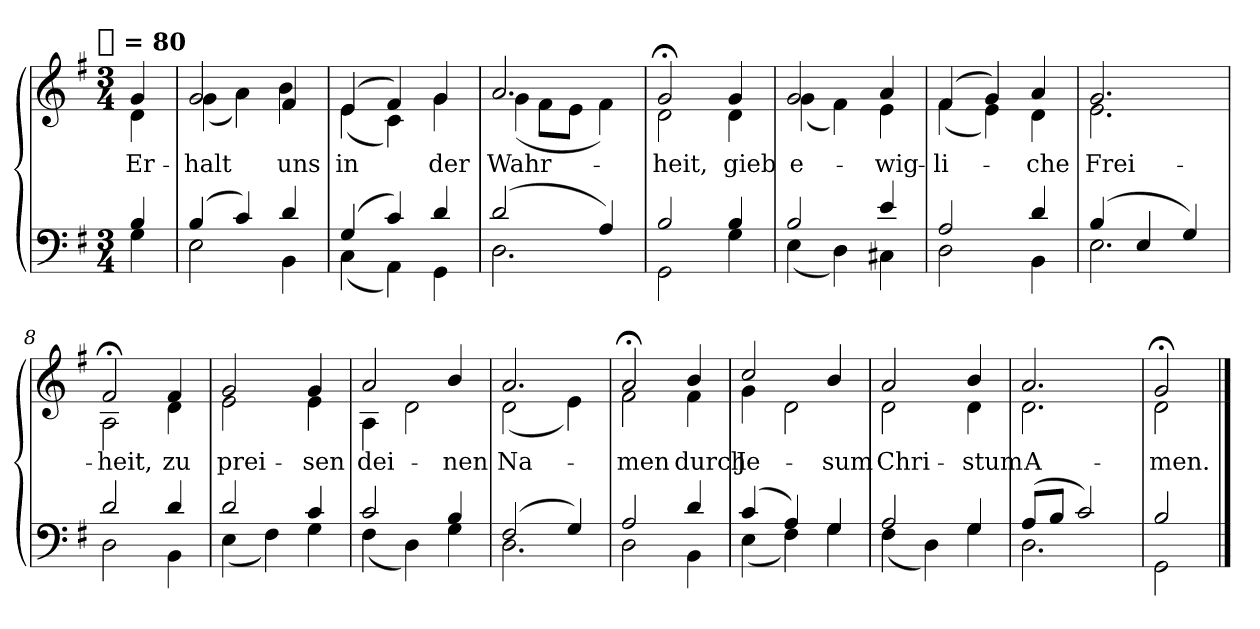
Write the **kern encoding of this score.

**kern	**kern	**text
*part1	*part1	*part1
*staff2	*staff1	*staff1
*clefF4	*clefG2	*
*k[f#]	*k[f#]	*
!!LO:TX:omd:t=[quarter] = 80
*M3/4	*M3/4	*
*MM80	*MM80	*
=	=	=
*^	*^	*
4B	4G	4g	4d	Er-
=1	=1	=1	=1	=1
(4B	2E	2g	(4g	-halt
4c)	.	.	4a)	.
4d	4BB	4f#	4b	uns
=2	=2	=2	=2	=2
(4G	(4C	(4e	(4e	in
4c)	4AA)	4f#)	4c)	.
4d	4GG	4g	4g	der
=3	=3	=3	=3	=3
(2d	2.D	2.a	(4g	Wahr-
.	.	.	8f#L	.
.	.	.	8eJ	.
4A)	.	.	4f#)	.
=4	=4	=4	=4	=4
2B	2GG	2g;<	2d	-heit,
4B	4G	4g	4d	gieb
=5	=5	=5	=5	=5
2B	(4E	2g	(4g	e-
.	4D)	.	4f#)	.
4e	4C#X	4a	4e	-wig-
=6	=6	=6	=6	=6
2A	2D	(4f#	(4f#	-li-
.	.	4g)	4e)	.
4d	4BB	4a	4d	-che
=7	=7	=7	=7	=7
(4B	2.E	2.g	2.e	Frei-
4E	.	.	.	.
4G)	.	.	.	.
!!LO:LB:g=z	!!
=8	=8	=8	=8	=8
2d	2D	2f#;<	2A	-heit,
4d	4BB	4f#	4d	zu
=9	=9	=9	=9	=9
2d	(4E	2g	2e	prei-
.	4F#)	.	.	.
4c	4G	4g	4e	-sen
=10	=10	=10	=10	=10
2c	(4F#	2a	4A	dei-
.	4D)	.	2d	.
4B	4G	4b	.	-nen
=11	=11	=11	=11	=11
(2F#	2.D	2.a	(2d	Na-
4G)	.	.	4e)	.
=12	=12	=12	=12	=12
2A	2D	2a;<	2f#	-men
4d	4BB	4b	4f#	durch
=13	=13	=13	=13	=13
(4c	(4E	2cc	4g	Je-
4A)	4F#)	.	2d	.
4G	4G	4b	.	-sum
=14	=14	=14	=14	=14
2A	(4F#	2a	2d	Chri-
.	4D)	.	.	.
4G	4G	4b	4d	-stum
=15	=15	=15	=15	=15
(8AL	2.D	2.a	2.d	A-
8BJ	.	.	.	.
2c)	.	.	.	.
=16	=16	=16	=16	=16
2B	2GG	2g;<	2d	-men.
*v	*v	*	*	*
*	*v	*v	*
==	==	==
*-	*-	*-
